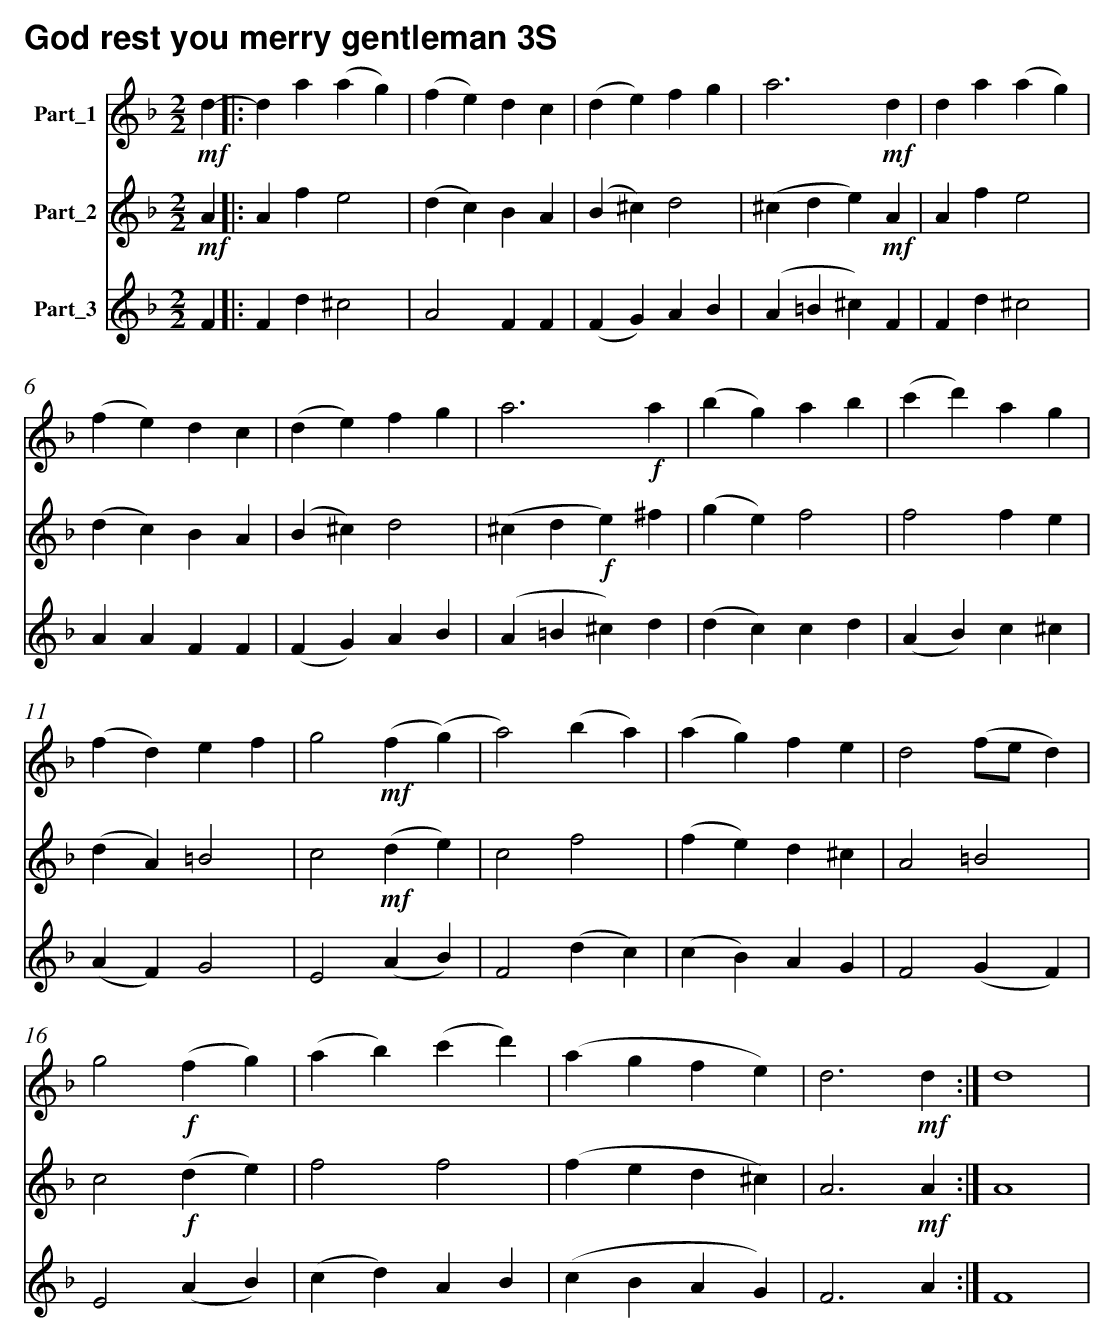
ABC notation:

X:1
T:God rest you merry gentleman 3S
%%score 1 2 3
L:1/4
M:2/2
K:F
V:1 treble nm="Part_1"
V:2 treble nm="Part_2"
V:3 treble nm="Part_3"
V:1
!mf! d- |: d a (a g) | (f e) d c | (d e) f g | a3!mf! d | d a (a g) |$ (f e) d c | (d e) f g |
a3!f! a | (b g) a b | (c' d') a g |$ (f d) e f | g2!mf! (f (g) | a2) (b a) | (a g) f e |
d2 (f/e/ d) |$ g2!f! (f g) | (a b) (c' d') | (a g f e) | d3!mf! d :| d4 |
V:2
!mf! A |: A f e2 | (d c) B A | (B ^c) d2 | (^c d e)!mf! A | A f e2 |$ (d c) B A | (B ^c) d2 |
(^c d!f! e) ^f | (g e) f2 | f2 f e |$ (d A) =B2 | c2!mf! (d e) | c2 f2 | (f e) d ^c | A2 =B2 |$
c2!f! (d e) | f2 f2 | (f e d ^c) | A3!mf! A :| A4 |
V:3
F |: F d ^c2 | A2 F F | (F G) A B | (A =B ^c) F | F d ^c2 |$ A A F F | (F G) A B | (A =B ^c) d |
(d c) c d | (A B) c ^c |$ (A F) G2 | E2 (A B) | F2 (d c) | (c B) A G | F2 (G F) |$ E2 (A B) |
(c d) A B | (c B A G) | F3 A :| F4 |
